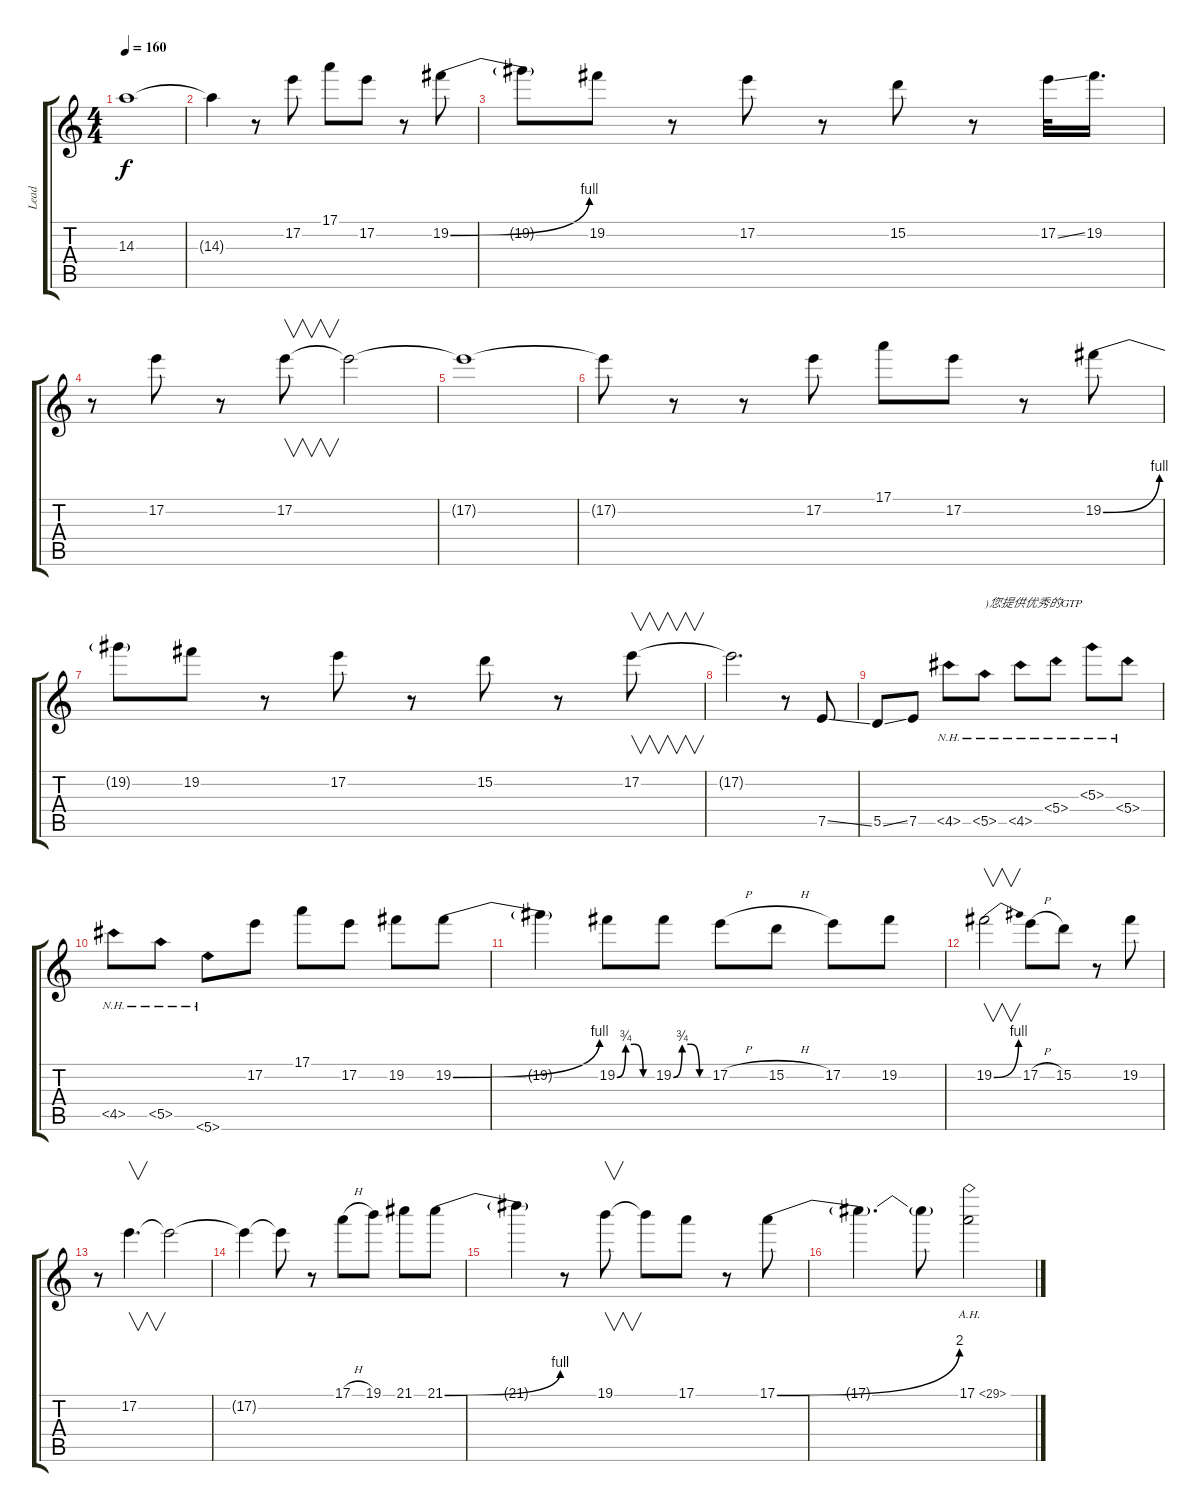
\track ("Lead" "Lead") {instrument distortionguitar}
\staff {score tabs}
\tuning (E4 B3 G3 D3 A2 E2) {hide}
\ts (4 4)
\tempo 160
\clef g2
\ks c
14.3{t}.1{dy f} |
14.3{t}.4 r.8 17.2.8 17.1.8 17.2.8 r.8 19.2{be (bend 0 0 60 4)}.8 |
19.2{t}.8 19.2.8 r.8 17.2.8 r.8 15.2.8 r.8 17.2{ss}.32 19.2.16{d} |
r.8 17.2.8 r.8 17.2.8{v} 17.2{t}.2 |
17.2{t}.1 |
17.2{t}.8 r.8 r.8 17.2.8 17.1.8 17.2.8 r.8 19.2{be (bend 0 0 60 4)}.8 |
19.2{t}.8 19.2.8 r.8 17.2.8 r.8 15.2.8 r.8 17.2.8{v} |
17.2{t}.2{d} r.8 7.5{ss}.8 |
5.5{ss}.8 7.5.8 4.5{nh}.8 5.5{nh}.8{txt ")您提供优秀的GTP"} 4.5{nh}.8 5.4{nh}.8 5.3{nh}.8 5.4{nh}.8 |
4.5{nh}.8 5.5{nh}.8 5.6{nh}.8 17.2.8 17.1.8 17.2.8 19.2.8 19.2{be (bend 0 0 60 4)}.8 |
19.2{t}.4 19.2{be (custom 0 0 15 3 30 3 45 0 60 0)}.8 19.2{be (custom 0 0 15 3 30 3 45 0 60 0)}.8 17.2{h}.8 15.2{h}.8 17.2.8 19.2.8 |
19.2{be (bend 0 0 60 4)}.2{v} 17.2{h}.8 15.2.8 r.8 19.2.8 |
r.8 17.2.4{v d} 17.2{t}.2 |
17.2{t}.4 17.2{t}.8 r.8 17.1{h}.8 19.1.8 21.1.8 21.1{be (bend 0 0 60 4)}.8 |
21.1{t}.4 r.8 19.1.8{v} 19.1{t}.8 17.1.8 r.8 17.1{be (bend 0 0 60 8)}.8 |
17.1{t}.4{d} 17.1{t}.8 17.1{ah 12}.2
